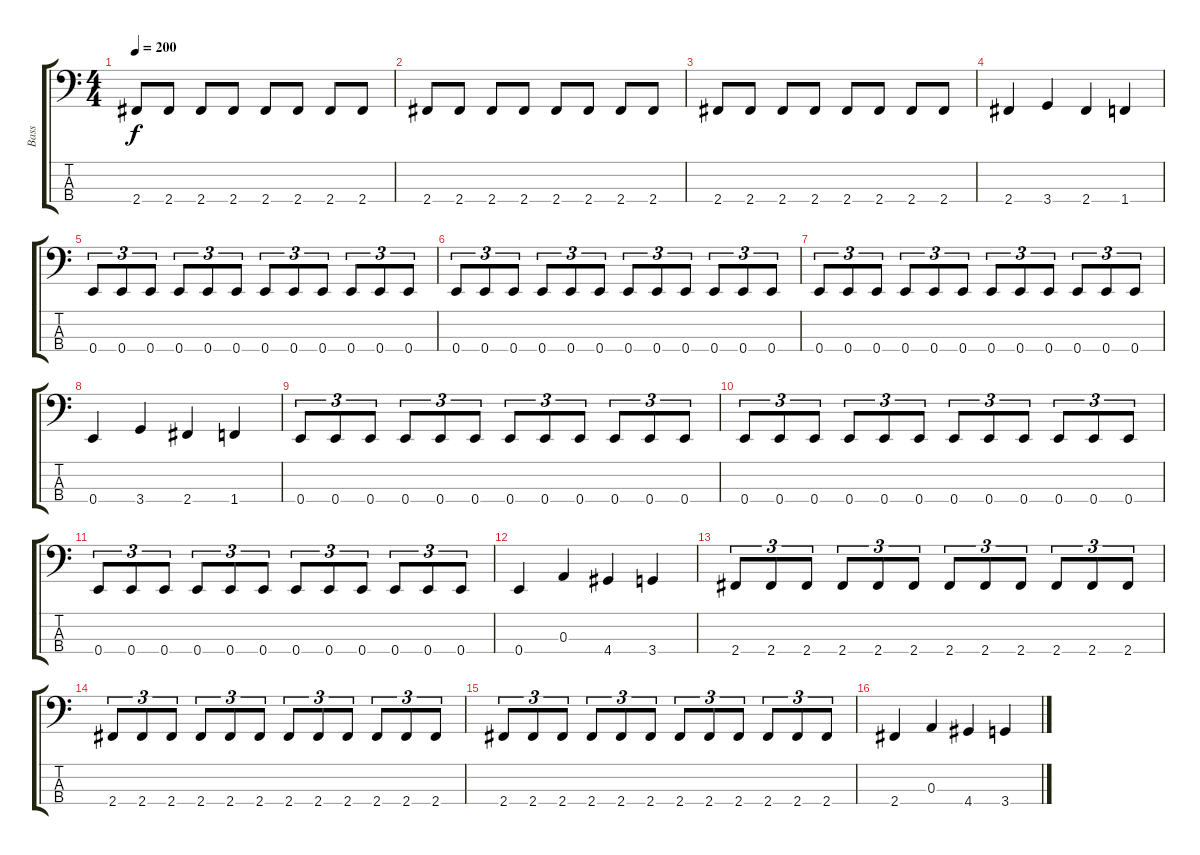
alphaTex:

\track ("Bass" "Bass") {instrument slapbass2}
\staff {score tabs}
\tuning (G2 D2 A1 E1) {hide}
\ts (4 4)
\tempo 200
\clef f4
\ks c
2.4.8{dy f} 2.4.8 2.4.8 2.4.8 2.4.8 2.4.8 2.4.8 2.4.8 |
2.4.8 2.4.8 2.4.8 2.4.8 2.4.8 2.4.8 2.4.8 2.4.8 |
2.4.8 2.4.8 2.4.8 2.4.8 2.4.8 2.4.8 2.4.8 2.4.8 |
2.4.4 3.4.4 2.4.4 1.4.4 |
\section ("" "")
0.4.8{tu (3 2)} 0.4.8{tu (3 2)} 0.4.8{tu (3 2)} 0.4.8{tu (3 2)} 0.4.8{tu (3 2)} 0.4.8{tu (3 2)} 0.4.8{tu (3 2)} 0.4.8{tu (3 2)} 0.4.8{tu (3 2)} 0.4.8{tu (3 2)} 0.4.8{tu (3 2)} 0.4.8{tu (3 2)} |
0.4.8{tu (3 2)} 0.4.8{tu (3 2)} 0.4.8{tu (3 2)} 0.4.8{tu (3 2)} 0.4.8{tu (3 2)} 0.4.8{tu (3 2)} 0.4.8{tu (3 2)} 0.4.8{tu (3 2)} 0.4.8{tu (3 2)} 0.4.8{tu (3 2)} 0.4.8{tu (3 2)} 0.4.8{tu (3 2)} |
0.4.8{tu (3 2)} 0.4.8{tu (3 2)} 0.4.8{tu (3 2)} 0.4.8{tu (3 2)} 0.4.8{tu (3 2)} 0.4.8{tu (3 2)} 0.4.8{tu (3 2)} 0.4.8{tu (3 2)} 0.4.8{tu (3 2)} 0.4.8{tu (3 2)} 0.4.8{tu (3 2)} 0.4.8{tu (3 2)} |
0.4.4 3.4.4 2.4.4 1.4.4 |
0.4.8{tu (3 2)} 0.4.8{tu (3 2)} 0.4.8{tu (3 2)} 0.4.8{tu (3 2)} 0.4.8{tu (3 2)} 0.4.8{tu (3 2)} 0.4.8{tu (3 2)} 0.4.8{tu (3 2)} 0.4.8{tu (3 2)} 0.4.8{tu (3 2)} 0.4.8{tu (3 2)} 0.4.8{tu (3 2)} |
0.4.8{tu (3 2)} 0.4.8{tu (3 2)} 0.4.8{tu (3 2)} 0.4.8{tu (3 2)} 0.4.8{tu (3 2)} 0.4.8{tu (3 2)} 0.4.8{tu (3 2)} 0.4.8{tu (3 2)} 0.4.8{tu (3 2)} 0.4.8{tu (3 2)} 0.4.8{tu (3 2)} 0.4.8{tu (3 2)} |
0.4.8{tu (3 2)} 0.4.8{tu (3 2)} 0.4.8{tu (3 2)} 0.4.8{tu (3 2)} 0.4.8{tu (3 2)} 0.4.8{tu (3 2)} 0.4.8{tu (3 2)} 0.4.8{tu (3 2)} 0.4.8{tu (3 2)} 0.4.8{tu (3 2)} 0.4.8{tu (3 2)} 0.4.8{tu (3 2)} |
0.4.4 0.3.4 4.4.4 3.4.4 |
2.4.8{tu (3 2)} 2.4.8{tu (3 2)} 2.4.8{tu (3 2)} 2.4.8{tu (3 2)} 2.4.8{tu (3 2)} 2.4.8{tu (3 2)} 2.4.8{tu (3 2)} 2.4.8{tu (3 2)} 2.4.8{tu (3 2)} 2.4.8{tu (3 2)} 2.4.8{tu (3 2)} 2.4.8{tu (3 2)} |
2.4.8{tu (3 2)} 2.4.8{tu (3 2)} 2.4.8{tu (3 2)} 2.4.8{tu (3 2)} 2.4.8{tu (3 2)} 2.4.8{tu (3 2)} 2.4.8{tu (3 2)} 2.4.8{tu (3 2)} 2.4.8{tu (3 2)} 2.4.8{tu (3 2)} 2.4.8{tu (3 2)} 2.4.8{tu (3 2)} |
2.4.8{tu (3 2)} 2.4.8{tu (3 2)} 2.4.8{tu (3 2)} 2.4.8{tu (3 2)} 2.4.8{tu (3 2)} 2.4.8{tu (3 2)} 2.4.8{tu (3 2)} 2.4.8{tu (3 2)} 2.4.8{tu (3 2)} 2.4.8{tu (3 2)} 2.4.8{tu (3 2)} 2.4.8{tu (3 2)} |
2.4.4 0.3.4 4.4.4 3.4.4
